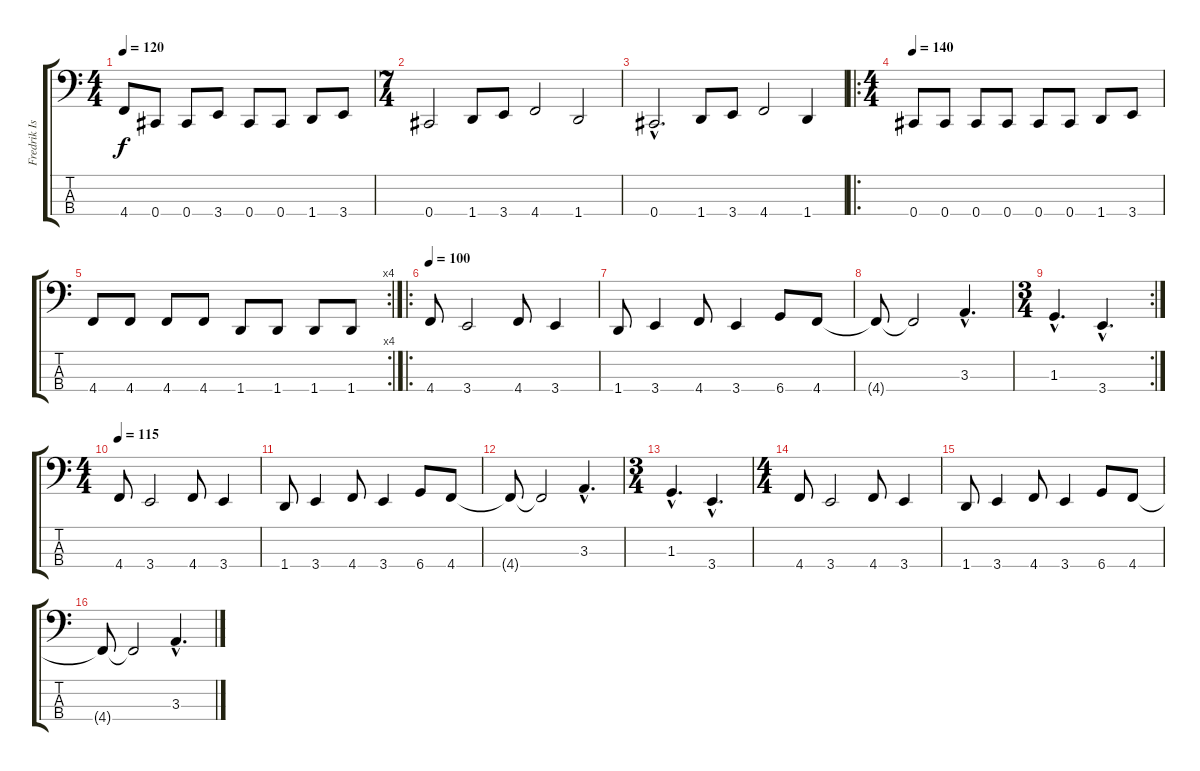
\track ("Fredrik Isaksson" "Fredrik Is") {instrument electricbasspick}
\staff {score tabs}
\tuning (E2 B1 Gb1 Db1) {hide}
\ts (4 4)
\tempo 120
\clef f4
\ks c
4.4.8{dy f} 0.4.8 0.4.8 3.4.8 0.4.8 0.4.8 1.4.8 3.4.8 |
\ts (7 4)
0.4.2 1.4.8 3.4.8 4.4.2 1.4.2 |
0.4{hac}.2{d} 1.4.8 3.4.8 4.4.2 1.4.4 |
\ro
\ts (4 4)
\tempo 140
0.4.8 0.4.8 0.4.8 0.4.8 0.4.8 0.4.8 1.4.8 3.4.8 |
\rc 4
4.4.8 4.4.8 4.4.8 4.4.8 1.4.8 1.4.8 1.4.8 1.4.8 |
\ro
\tempo 100
4.4.8 3.4.2 4.4.8 3.4.4 |
1.4.8 3.4.4 4.4.8 3.4.4 6.4.8 4.4.8 |
4.4{t}.8 4.4{t}.2 3.3{hac}.4{d} |
\rc 2
\ts (3 4)
1.3{hac}.4{d} 3.4{hac}.4{d} |
\ts (4 4)
\tempo 115
4.4.8 3.4.2 4.4.8 3.4.4 |
1.4.8 3.4.4 4.4.8 3.4.4 6.4.8 4.4.8 |
4.4{t}.8 4.4{t}.2 3.3{hac}.4{d} |
\ts (3 4)
1.3{hac}.4{d} 3.4{hac}.4{d} |
\ts (4 4)
4.4.8 3.4.2 4.4.8 3.4.4 |
1.4.8 3.4.4 4.4.8 3.4.4 6.4.8 4.4.8 |
4.4{t}.8 4.4{t}.2 3.3{hac}.4{d}
